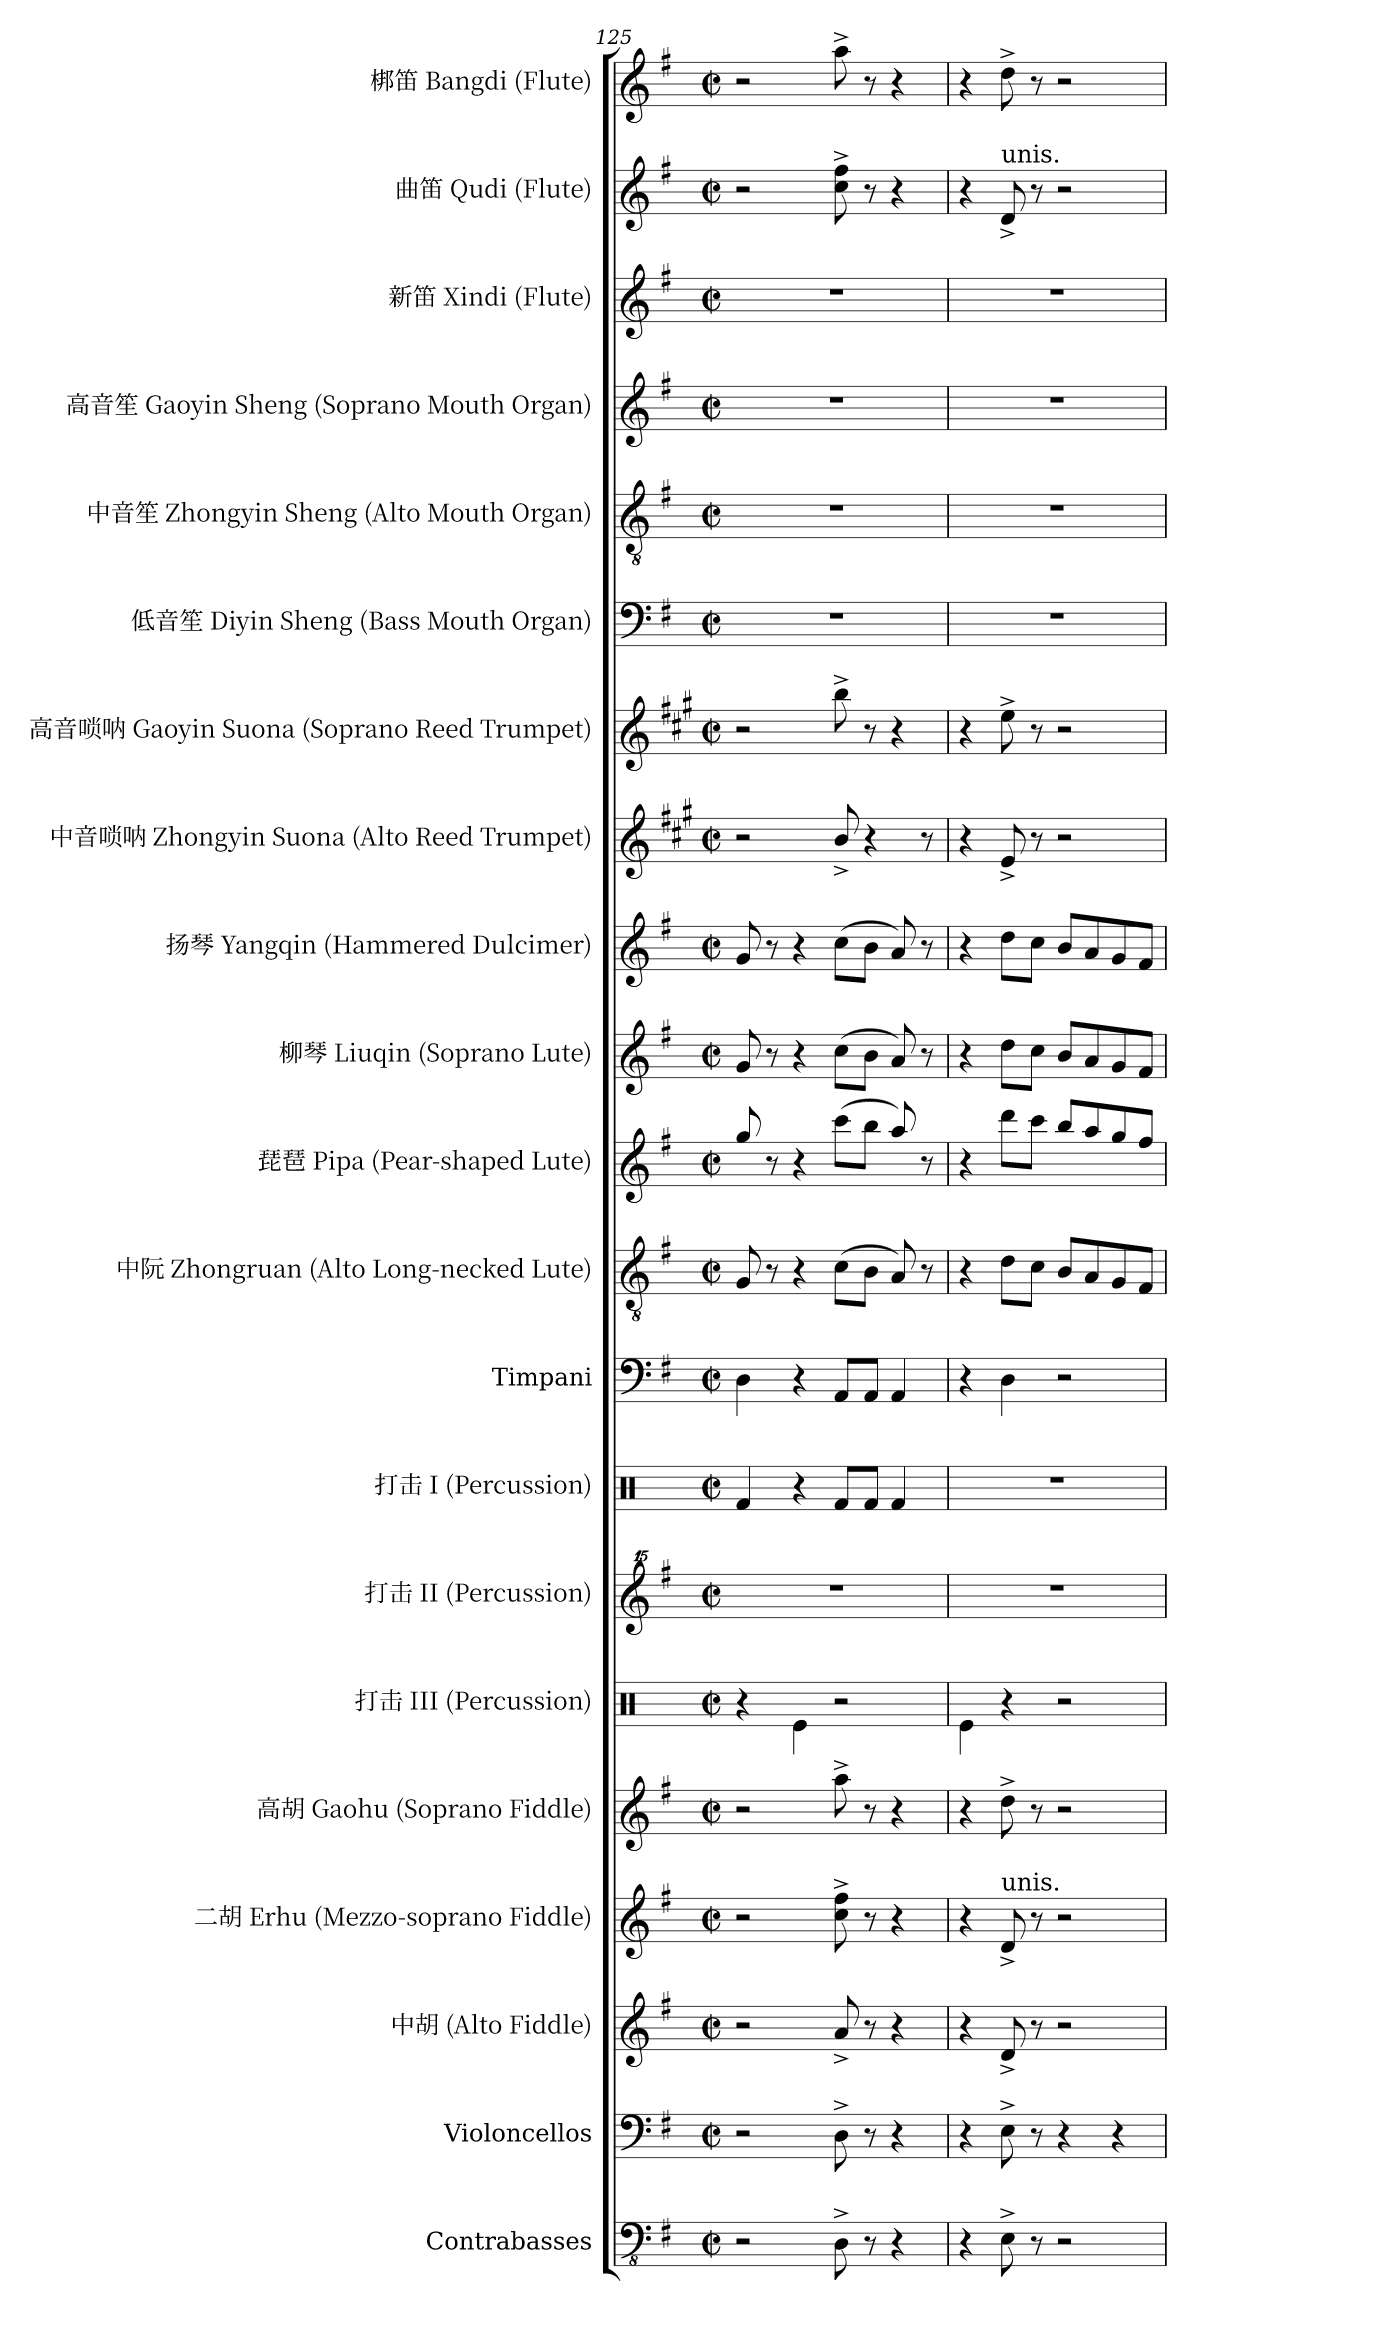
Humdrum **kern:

**kern	**kern	**kern	**kern	**kern	**kern	**kern	**kern	**kern	**kern	**kern	**kern	**kern	**kern	**kern	**kern	**kern	**kern	**kern	**kern	**kern
*part21	*part20	*part19	*part18	*part17	*part16	*part15	*part14	*part13	*part12	*part11	*part10	*part9	*part8	*part7	*part6	*part5	*part4	*part3	*part2	*part1
*staff21	*staff20	*staff19	*staff18	*staff17	*staff16	*staff15	*staff14	*staff13	*staff12	*staff11	*staff10	*staff9	*staff8	*staff7	*staff6	*staff5	*staff4	*staff3	*staff2	*staff1
*I"Contrabasses	*I"Violoncellos	*I"中胡 (Alto Fiddle)	*I"二胡 Erhu (Mezzo-soprano Fiddle)	*I"高胡 Gaohu (Soprano Fiddle)	*I"打击 III (Percussion)	*I"打击 II (Percussion)	*I"打击 I (Percussion)	*I"Timpani	*I"中阮 Zhongruan (Alto Long-necked Lute)	*I"琵琶 Pipa (Pear-shaped Lute)	*I"柳琴 Liuqin (Soprano Lute)	*I"扬琴 Yangqin  (Hammered Dulcimer)	*I"中音唢呐 Zhongyin Suona (Alto Reed Trumpet)	*I"高音唢呐 Gaoyin Suona (Soprano Reed Trumpet)	*I"低音笙 Diyin Sheng (Bass Mouth Organ)	*I"中音笙 Zhongyin Sheng (Alto Mouth Organ)	*I"高音笙 Gaoyin Sheng (Soprano Mouth Organ)	*I"新笛 Xindi (Flute)	*I"曲笛 Qudi (Flute)	*I"梆笛 Bangdi (Flute)
*I'Cbs.	*I'Vcs.	*	*	*	*I'打击 III	*I'打击 II	*I'打击 I	*I'Timp.	*	*	*	*	*	*	*	*	*	*	*	*
*clefFv4	*clefF4	*clefG2	*clefG2	*clefG2	*clefX	*clefG^^2	*clefX	*clefF4	*clefGv2	*clefG2	*clefG2	*clefG2	*clefG2	*clefG2	*clefF4	*clefGv2	*clefG2	*clefG2	*clefG2	*clefG2
*	*	*	*	*	*	*	*	*	*	*ITrd7c12	*	*	*ITrd1c2	*ITrd1c2	*	*	*	*	*	*
*k[f#]	*k[f#]	*k[f#]	*k[f#]	*k[f#]	*k[]	*k[f#]	*k[]	*k[f#]	*k[f#]	*k[f#]	*k[f#]	*k[f#]	*k[f#]	*k[f#]	*k[f#]	*k[f#]	*k[f#]	*k[f#]	*k[f#]	*k[f#]
*M2/2	*M2/2	*M2/2	*M2/2	*M2/2	*M2/2	*M2/2	*M2/2	*M2/2	*M2/2	*M2/2	*M2/2	*M2/2	*M2/2	*M2/2	*M2/2	*M2/2	*M2/2	*M2/2	*M2/2	*M2/2
*met(c|)	*met(c|)	*met(c|)	*met(c|)	*met(c|)	*met(c|)	*met(c|)	*met(c|)	*met(c|)	*met(c|)	*met(c|)	*met(c|)	*met(c|)	*met(c|)	*met(c|)	*met(c|)	*met(c|)	*met(c|)	*met(c|)	*met(c|)	*met(c|)
=125	=125	=125	=125	=125	=125	=125	=125	=125	=125	=125	=125	=125	=125	=125	=125	=125	=125	=125	=125	=125
2r	2r	2r	2r	2r	4r	1r	4Rf/	4D\	8G/	8g/	8g/	8g/	2r	2r	1r	1r	1r	1r	2r	2r
.	.	.	.	.	.	.	.	.	8r	8r	8r	8r	.	.	.	.	.	.	.	.
.	.	.	.	.	4Re\	.	4r	4r	4r	4r	4r	4r	.	.	.	.	.	.	.	.
8DD^\	8D^\	8a^/	8cc\^ 8ff#\^	8aa^\	2r	.	8Rf/L	8AA/L	(8c\L	(8cc\L	(8cc\L	(8cc\L	8a^/	8aa^\	.	.	.	.	8cc\^ 8ff#\^	8aa^\
8r	8r	8r	8r	8r	.	.	8Rf/J	8AA/J	8B\J	8b\J	8b\J	8b\J	4r	8r	.	.	.	.	8r	8r
4r	4r	4r	4r	4r	.	.	4Rf/	4AA/	8A/)	8a/)	8a/)	8a/)	.	4r	.	.	.	.	4r	4r
.	.	.	.	.	.	.	.	.	8r	8r	8r	8r	8r	.	.	.	.	.	.	.
=126	=126	=126	=126	=126	=126	=126	=126	=126	=126	=126	=126	=126	=126	=126	=126	=126	=126	=126	=126	=126
4r	4r	4r	4r	4r	4Re\	1r	1r	4r	4r	4r	4r	4r	4r	4r	1r	1r	1r	1r	4r	4r
!	!	!	!	!	!	!	!	!	!	!	!	!	!	!	!	!	!	!	!LO:TX:a:t=unis.	!
!	!	!	!LO:TX:a:t=unis.	!	!	!	!	!	!	!	!	!	!	!	!	!	!	!	!	!
8EE^\	8E^\	8d^/	8d^/	8dd^\	4r	.	.	4D\	8d\L	8dd\L	8dd\L	8dd\L	8d^/	8dd^\	.	.	.	.	8d^/	8dd^\
8r	8r	8r	8r	8r	.	.	.	.	8c\J	8cc\J	8cc\J	8cc\J	8r	8r	.	.	.	.	8r	8r
2r	4r	2r	2r	2r	2r	.	.	2r	8B/L	8b/L	8b/L	8b/L	2r	2r	.	.	.	.	2r	2r
.	.	.	.	.	.	.	.	.	8A/	8a/	8a/	8a/	.	.	.	.	.	.	.	.
.	4r	.	.	.	.	.	.	.	8G/	8g/	8g/	8g/	.	.	.	.	.	.	.	.
.	.	.	.	.	.	.	.	.	8F#/J	8f#/J	8f#/J	8f#/J	.	.	.	.	.	.	.	.
=	=	=	=	=	=	=	=	=	=	=	=	=	=	=	=	=	=	=	=	=
*-	*-	*-	*-	*-	*-	*-	*-	*-	*-	*-	*-	*-	*-	*-	*-	*-	*-	*-	*-	*-
